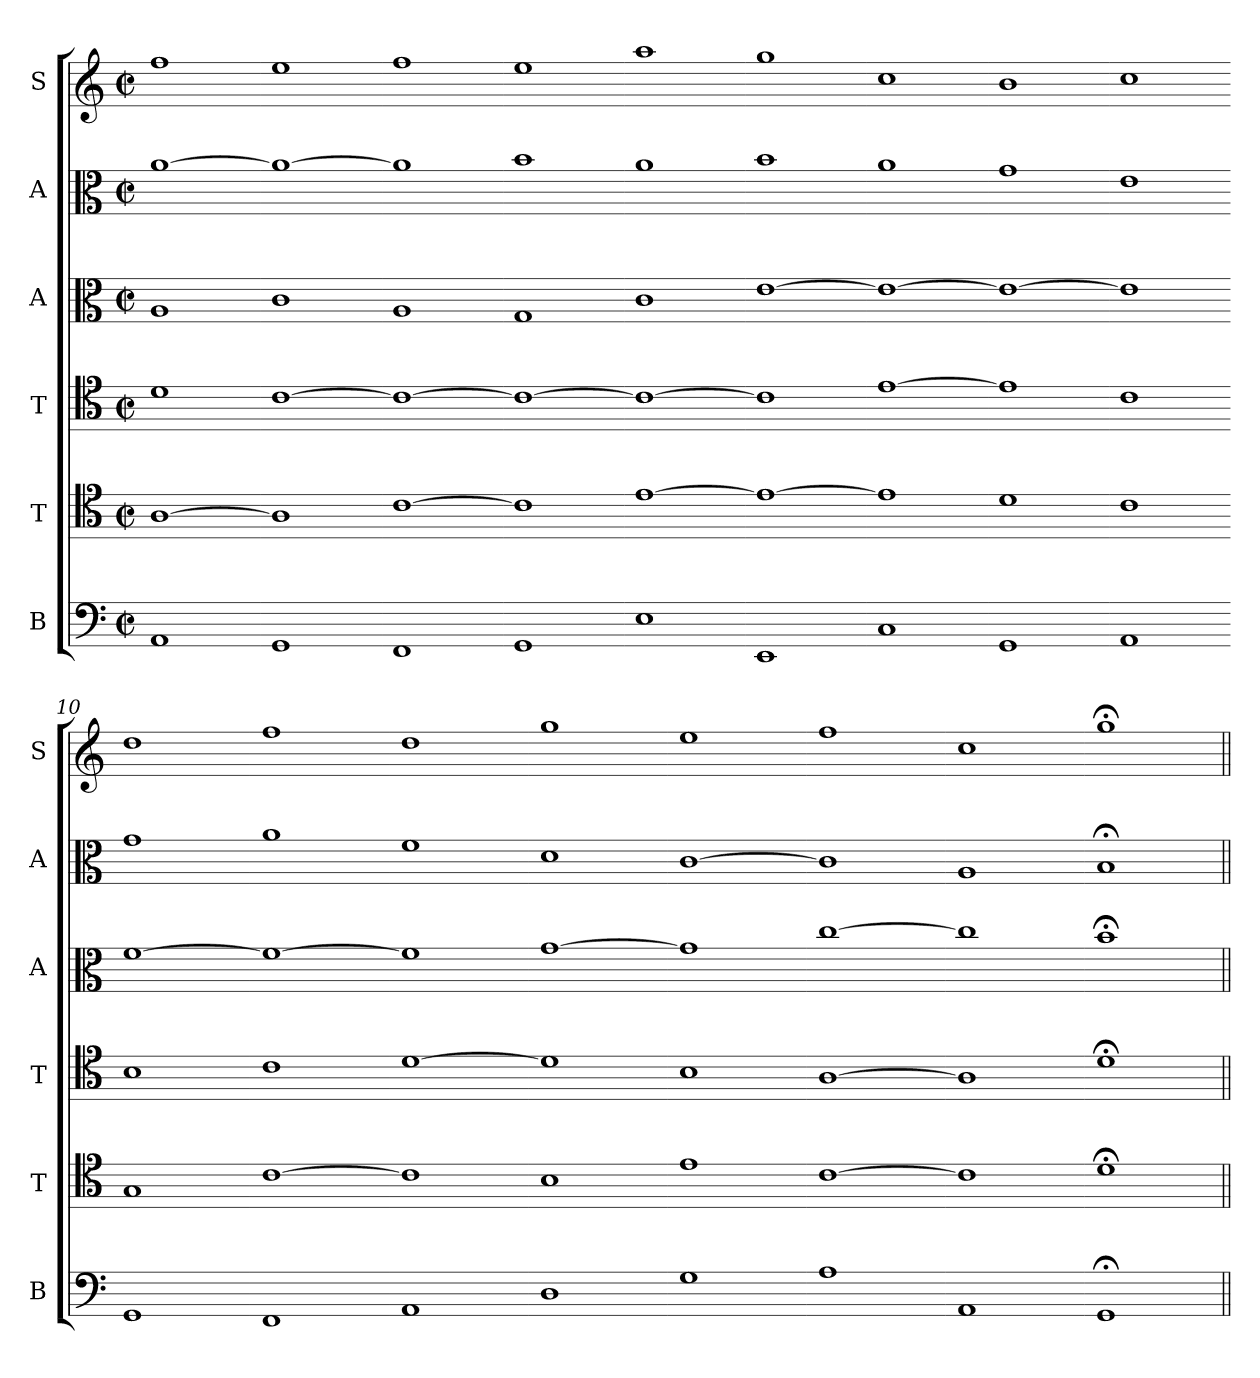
**kern	**kern	**kern	**kern	**kern	**kern
*part6	*part5	*part4	*part3	*part2	*part1
*staff6	*staff5	*staff4	*staff3	*staff2	*staff1
*I"B	*I"T	*I"T	*I"A	*I"A	*I"S
*I'B	*I'T	*I'T	*I'A	*I'A	*I'S
*clefF4	*clefC4	*clefC4	*clefC3	*clefC3	*clefG2
*k[]	*k[]	*k[]	*k[]	*k[]	*k[]
*M2/2	*M2/2	*M2/2	*M2/2	*M2/2	*M2/2
*met(c|)	*met(c|)	*met(c|)	*met(c|)	*met(c|)	*met(c|)
*MM208	*MM208	*MM208	*MM208	*MM208	*MM208
=1	=1	=1	=1	=1	=1
1AA	[1A	1d	1A	[1a	1ff
=2-	=2-	=2-	=2-	=2-	=2-
1GG	1A]	[1c	1c	1a_	1ee
=3-	=3-	=3-	=3-	=3-	=3-
1FF	[1c	1c_	1A	1a]	1ff
=4-	=4-	=4-	=4-	=4-	=4-
1GG	1c]	1c_	1G	1b	1ee
=5-	=5-	=5-	=5-	=5-	=5-
1E	[1e	1c_	1c	1a	1aa
=6-	=6-	=6-	=6-	=6-	=6-
1EE	1e_	1c]	[1e	1b	1gg
=7-	=7-	=7-	=7-	=7-	=7-
1C	1e]	[1e	1e_	1a	1cc
=8-	=8-	=8-	=8-	=8-	=8-
1GG	1d	1e]	1e_	1g	1b
=9-	=9-	=9-	=9-	=9-	=9-
1AA	1c	1c	1e]	1e	1cc
=10-	=10-	=10-	=10-	=10-	=10-
1GG	1G	1B	[1f	1g	1dd
=11-	=11-	=11-	=11-	=11-	=11-
1FF	[1c	1c	1f_	1a	1ff
=12-	=12-	=12-	=12-	=12-	=12-
1AA	1c]	[1d	1f]	1f	1dd
=13-	=13-	=13-	=13-	=13-	=13-
1D	1B	1d]	[1g	1d	1gg
=14-	=14-	=14-	=14-	=14-	=14-
1G	1e	1B	1g]	[1c	1ee
=15-	=15-	=15-	=15-	=15-	=15-
1A	[1c	[1A	[1cc	1c]	1ff
=16-	=16-	=16-	=16-	=16-	=16-
1AA	1c]	1A]	1cc]	1A	1cc
=17-	=17-	=17-	=17-	=17-	=17-
1GG;<	1d;<	1d;<	1b;<	1B;	1gg;<
=||	=||	=||	=||	=||	=||
*-	*-	*-	*-	*-	*-
